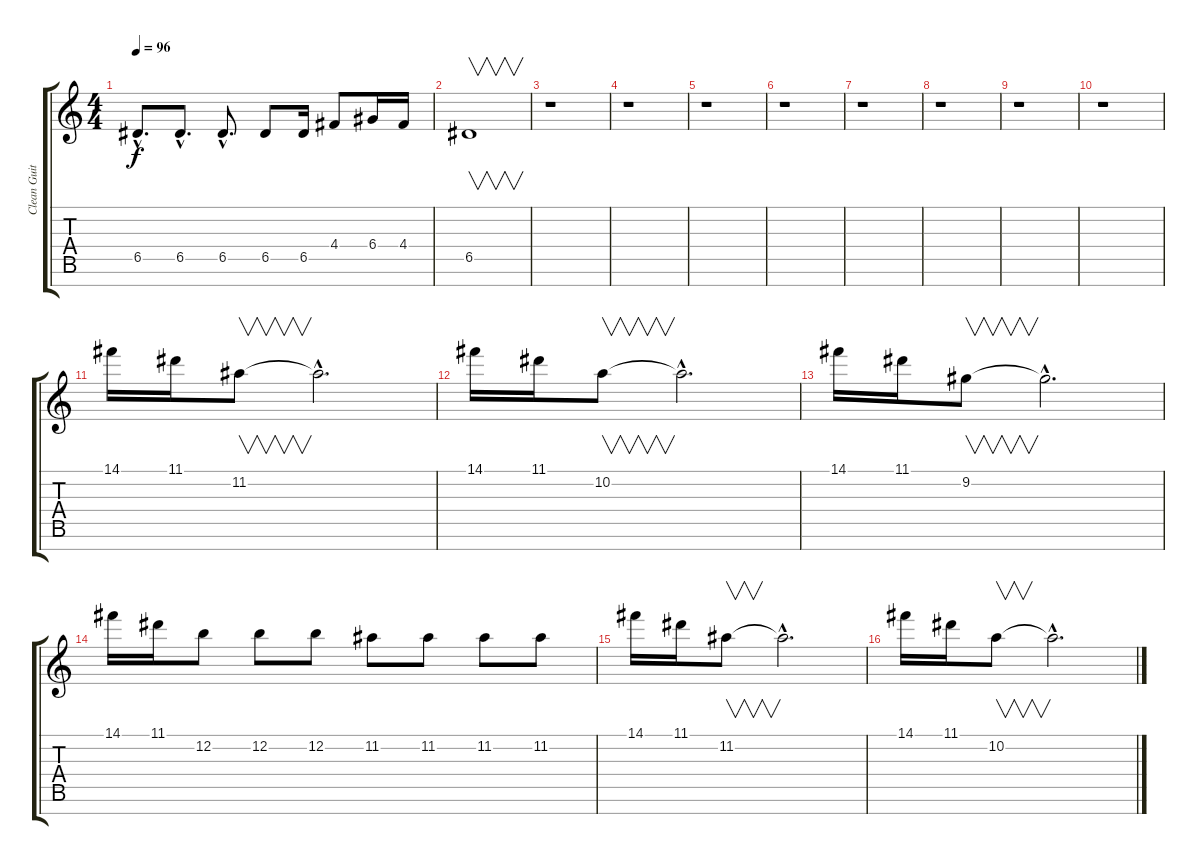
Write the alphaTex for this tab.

\track ("Clean Guitar" "Clean Guit") {instrument electricguitarjazz}
\staff {score tabs}
\tuning (E4 B3 G3 D3 A2 E2 B1) {hide}
\ts (4 4)
\tempo 96
\clef g2
\ks c
6.5{hac}.8{d dy f} 6.5{hac}.8{d} 6.5{hac}.8{d} 6.5.8 6.5.16 4.4.8 6.4.16 4.4.16 |
6.5.1{v} |
r.1 |
r.1 |
r.1 |
r.1 |
r.1 |
r.1 |
r.1 |
r.1 |
14.1.16 11.1.16 11.2.8{v} 11.2{hac t}.2{d} |
14.1.16 11.1.16 10.2.8{v} 10.2{hac t}.2{d} |
14.1.16 11.1.16 9.2.8{v} 9.2{hac t}.2{d} |
14.1.16 11.1.16 12.2.8 12.2.8 12.2.8 11.2.8 11.2.8 11.2.8 11.2.8 |
14.1.16 11.1.16 11.2.8{v} 11.2{hac t}.2{d} |
14.1.16 11.1.16 10.2.8{v} 10.2{hac t}.2{d}
